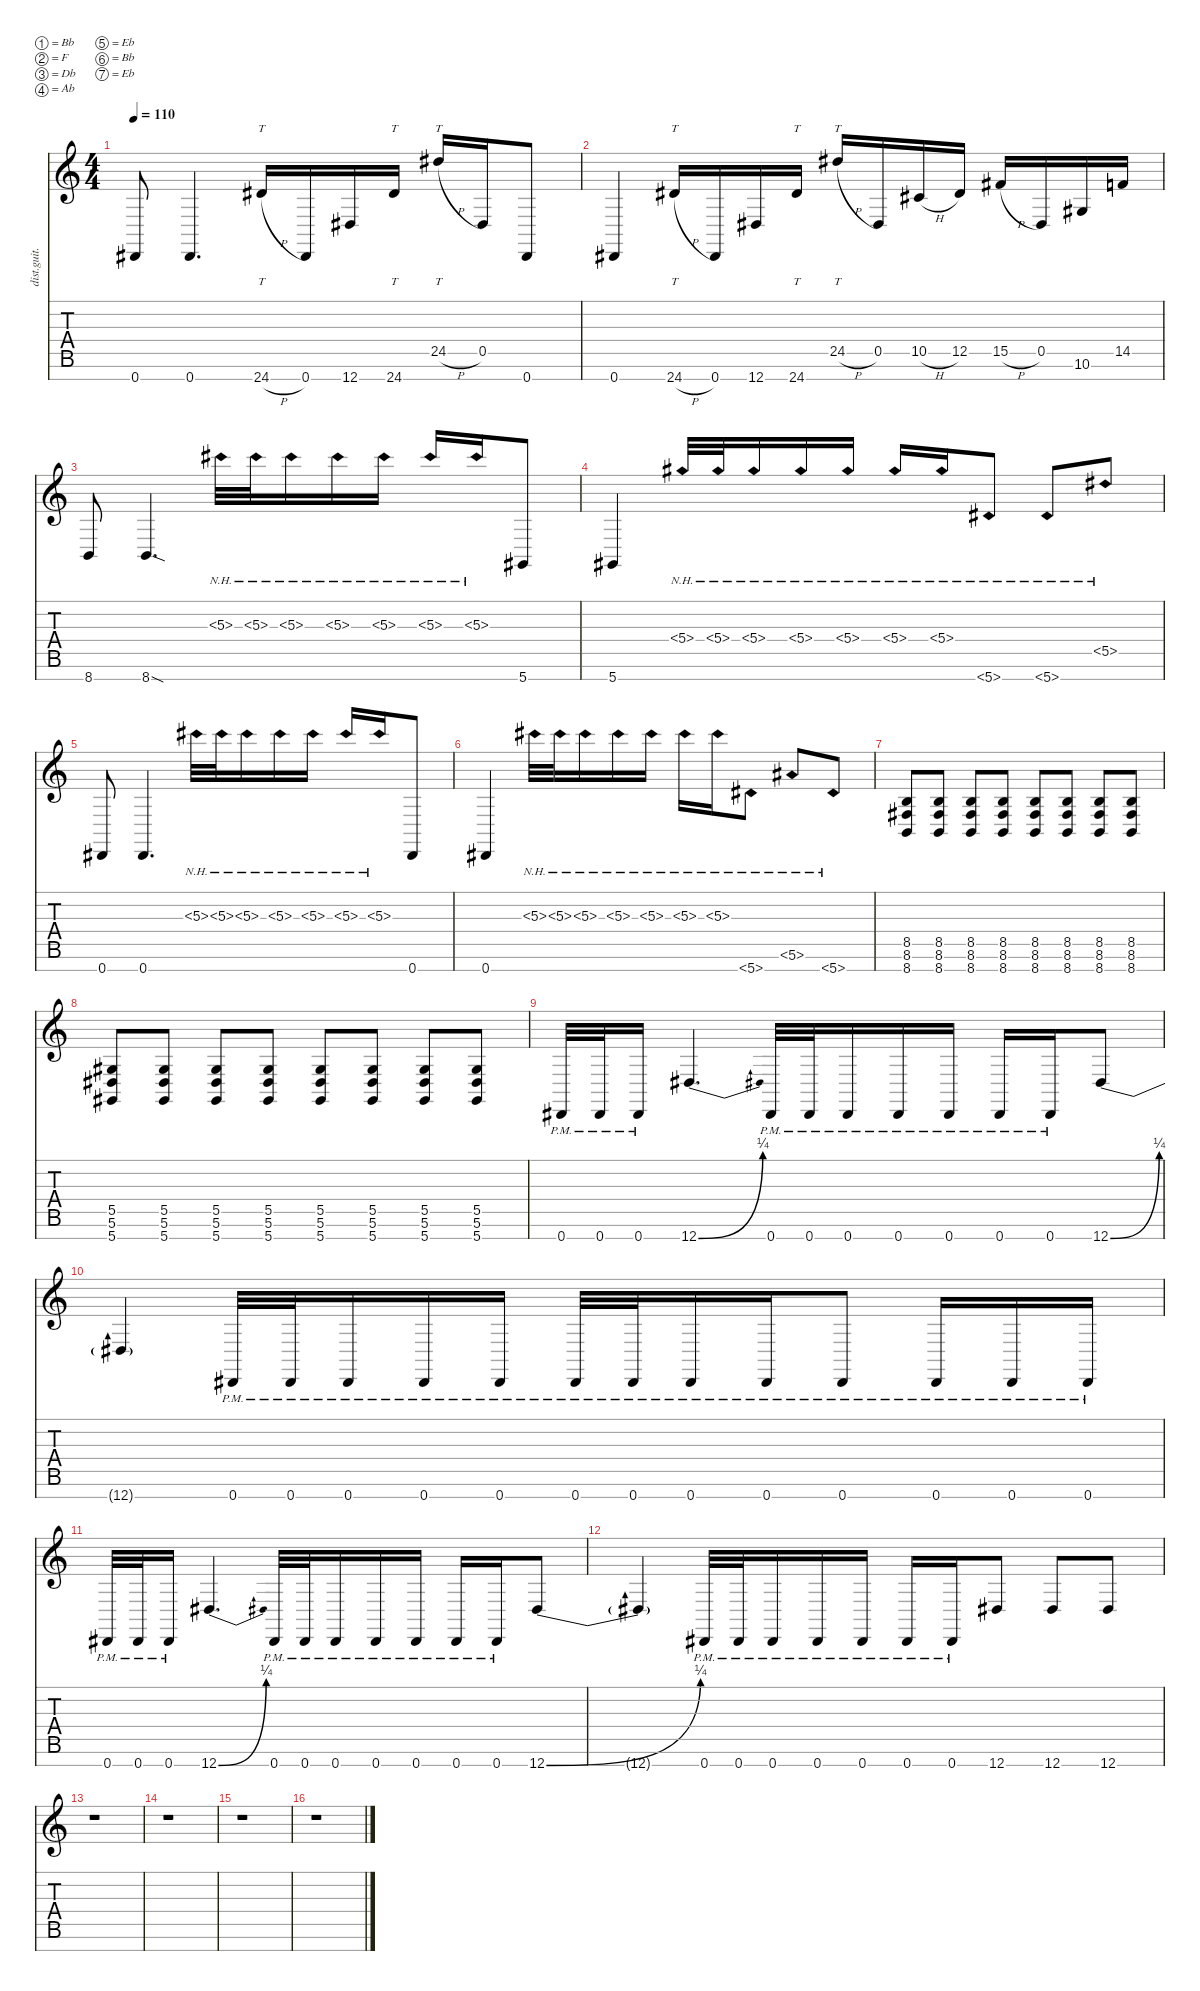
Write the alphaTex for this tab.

\defaultSystemsLayout 4
\hideDynamics
\bracketExtendMode nobrackets
\track ("riff" "dist.guit.") {instrument distortionguitar}
\staff {score tabs}
\tuning (Bb3 F3 Db3 Ab2 Eb2 Bb1 Eb1)
\ts (4 4)
\tempo 110
\clef g2
\ks c
0.7{acc #}.8{dy mf beam Up} 0.7{acc #}.4{d beam Up} 24.7{h acc #}.16{tt beam Up} 0.7{acc #}.16{beam Up} 12.7{acc #}.16{beam Up} 24.7{acc #}.16{tt beam Up} 24.5{h acc #}.16{tt beam Up} 0.5{acc #}.16{beam Up} 0.7{acc #}.8{beam Up} |
0.7{acc #}.4{beam Up} 24.7{h acc #}.16{tt beam Up} 0.7{acc #}.16{beam Up} 12.7{acc #}.16{beam Up} 24.7{acc #}.16{tt beam Up} 24.5{h acc #}.16{tt beam Up} 0.5{acc #}.16{beam Up} 10.5{h acc #}.16{beam Up} 12.5{acc #}.16{beam Up} 15.5{h acc #}.16{beam Up} 0.5{acc #}.16{beam Up} 10.6{acc #}.16{beam Up} 14.5.16{beam Up} |
8.7.8{beam Up} 8.7{sod}.4{d beam Up} 5.3{nh acc #}.32{beam Down} 5.3{nh acc #}.32{beam Down} 5.3{nh acc #}.16{beam Down} 5.3{nh acc #}.16{beam Down} 5.3{nh acc #}.16{beam Down} 5.3{nh acc #}.16{beam Up} 5.3{nh acc #}.16{beam Up} 5.7{acc #}.8{beam Up} |
5.7{acc #}.4{beam Up} 5.4{nh acc #}.32{beam Up} 5.4{nh acc #}.32{beam Up} 5.4{nh acc #}.16{beam Up} 5.4{nh acc #}.16{beam Up} 5.4{nh acc #}.16{beam Up} 5.4{nh acc #}.16{beam Up} 5.4{nh acc #}.16{beam Up} 5.7{nh acc #}.8{beam Up} 5.7{nh acc #}.8{beam Up} 5.5{nh acc #}.8{beam Up} |
0.7{acc #}.8{beam Up} 0.7{acc #}.4{d beam Up} 5.3{nh acc #}.32{beam Down} 5.3{nh acc #}.32{beam Down} 5.3{nh acc #}.16{beam Down} 5.3{nh acc #}.16{beam Down} 5.3{nh acc #}.16{beam Down} 5.3{nh acc #}.16{beam Up} 5.3{nh acc #}.16{beam Up} 0.7{acc #}.8{beam Up} |
0.7{acc #}.4{beam Up} 5.3{nh acc #}.32{beam Down} 5.3{nh acc #}.32{beam Down} 5.3{nh acc #}.16{beam Down} 5.3{nh acc #}.16{beam Down} 5.3{nh acc #}.16{beam Down} 5.3{nh acc #}.16{beam Down} 5.3{nh acc #}.16{beam Down} 5.7{nh acc #}.8{beam Down} 5.6{nh acc #}.8{beam Up} 5.7{nh acc #}.8{beam Up} |
(8.7 8.6{acc #} 8.5).8{beam Up} (8.7 8.5 8.6{acc #}).8{beam Up} (8.7 8.6{acc #} 8.5).8{beam Up} (8.7 8.6{acc #} 8.5).8{beam Up} (8.7 8.6{acc #} 8.5).8{beam Up} (8.7 8.6{acc #} 8.5).8{beam Up} (8.7 8.6{acc #} 8.5).8{beam Up} (8.7 8.6{acc #} 8.5).8{beam Up} |
(5.7{acc #} 5.5{acc #} 5.6{acc #}).8{beam Up} (5.7{acc #} 5.5{acc #} 5.6{acc #}).8{beam Up} (5.7{acc #} 5.5{acc #} 5.6{acc #}).8{beam Up} (5.7{acc #} 5.5{acc #} 5.6{acc #}).8{beam Up} (5.7{acc #} 5.5{acc #} 5.6{acc #}).8{beam Up} (5.7{acc #} 5.5{acc #} 5.6{acc #}).8{beam Up} (5.7{acc #} 5.5{acc #} 5.6{acc #}).8{beam Up} (5.7{acc #} 5.5{acc #} 5.6{acc #}).8{beam Up} |
0.7{pm acc #}.32{beam Up} 0.7{pm acc #}.32{beam Up} 0.7{pm acc #}.16{beam Up} 12.7{be (bend 0 0 59.4 1) acc #}.4{d beam Up} 0.7{pm acc #}.32{beam Up} 0.7{pm acc #}.32{beam Up} 0.7{pm acc #}.16{beam Up} 0.7{pm acc #}.16{beam Up} 0.7{pm acc #}.16{beam Up} 0.7{pm acc #}.16{beam Up} 0.7{pm acc #}.16{beam Up} 12.7{be (bend 0 0 59.4 1) acc #}.8{beam Up} |
12.7{t acc #}.4{beam Up} 0.7{pm acc #}.32{beam Up} 0.7{pm acc #}.32{beam Up} 0.7{pm acc #}.16{beam Up} 0.7{pm acc #}.16{beam Up} 0.7{pm acc #}.16{beam Up} 0.7{pm acc #}.32{beam Up} 0.7{pm acc #}.32{beam Up} 0.7{pm acc #}.16{beam Up} 0.7{pm acc #}.16{beam Up} 0.7{pm acc #}.8{beam Up} 0.7{pm acc #}.16{beam Up} 0.7{pm acc #}.16{beam Up} 0.7{pm acc #}.16{beam Up} |
0.7{pm acc #}.32{beam Up} 0.7{pm acc #}.32{beam Up} 0.7{pm acc #}.16{beam Up} 12.7{be (bend 0 0 59.4 1) acc #}.4{d beam Up} 0.7{pm acc #}.32{beam Up} 0.7{pm acc #}.32{beam Up} 0.7{pm acc #}.16{beam Up} 0.7{pm acc #}.16{beam Up} 0.7{pm acc #}.16{beam Up} 0.7{pm acc #}.16{beam Up} 0.7{pm acc #}.16{beam Up} 12.7{be (bend 0 0 59.4 1) acc #}.8{beam Up} |
12.7{t acc #}.4{beam Up} 0.7{pm acc #}.32{beam Up} 0.7{pm acc #}.32{beam Up} 0.7{pm acc #}.16{beam Up} 0.7{pm acc #}.16{beam Up} 0.7{pm acc #}.16{beam Up} 0.7{pm acc #}.16{beam Up} 0.7{pm acc #}.16{beam Up} 12.7{acc #}.8{beam Up} 12.7{acc #}.8{beam Up} 12.7{acc #}.8{beam Up} |
r.1{beam Down} |
r.1{beam Down} |
r.1{beam Down} |
r.1{beam Down}
